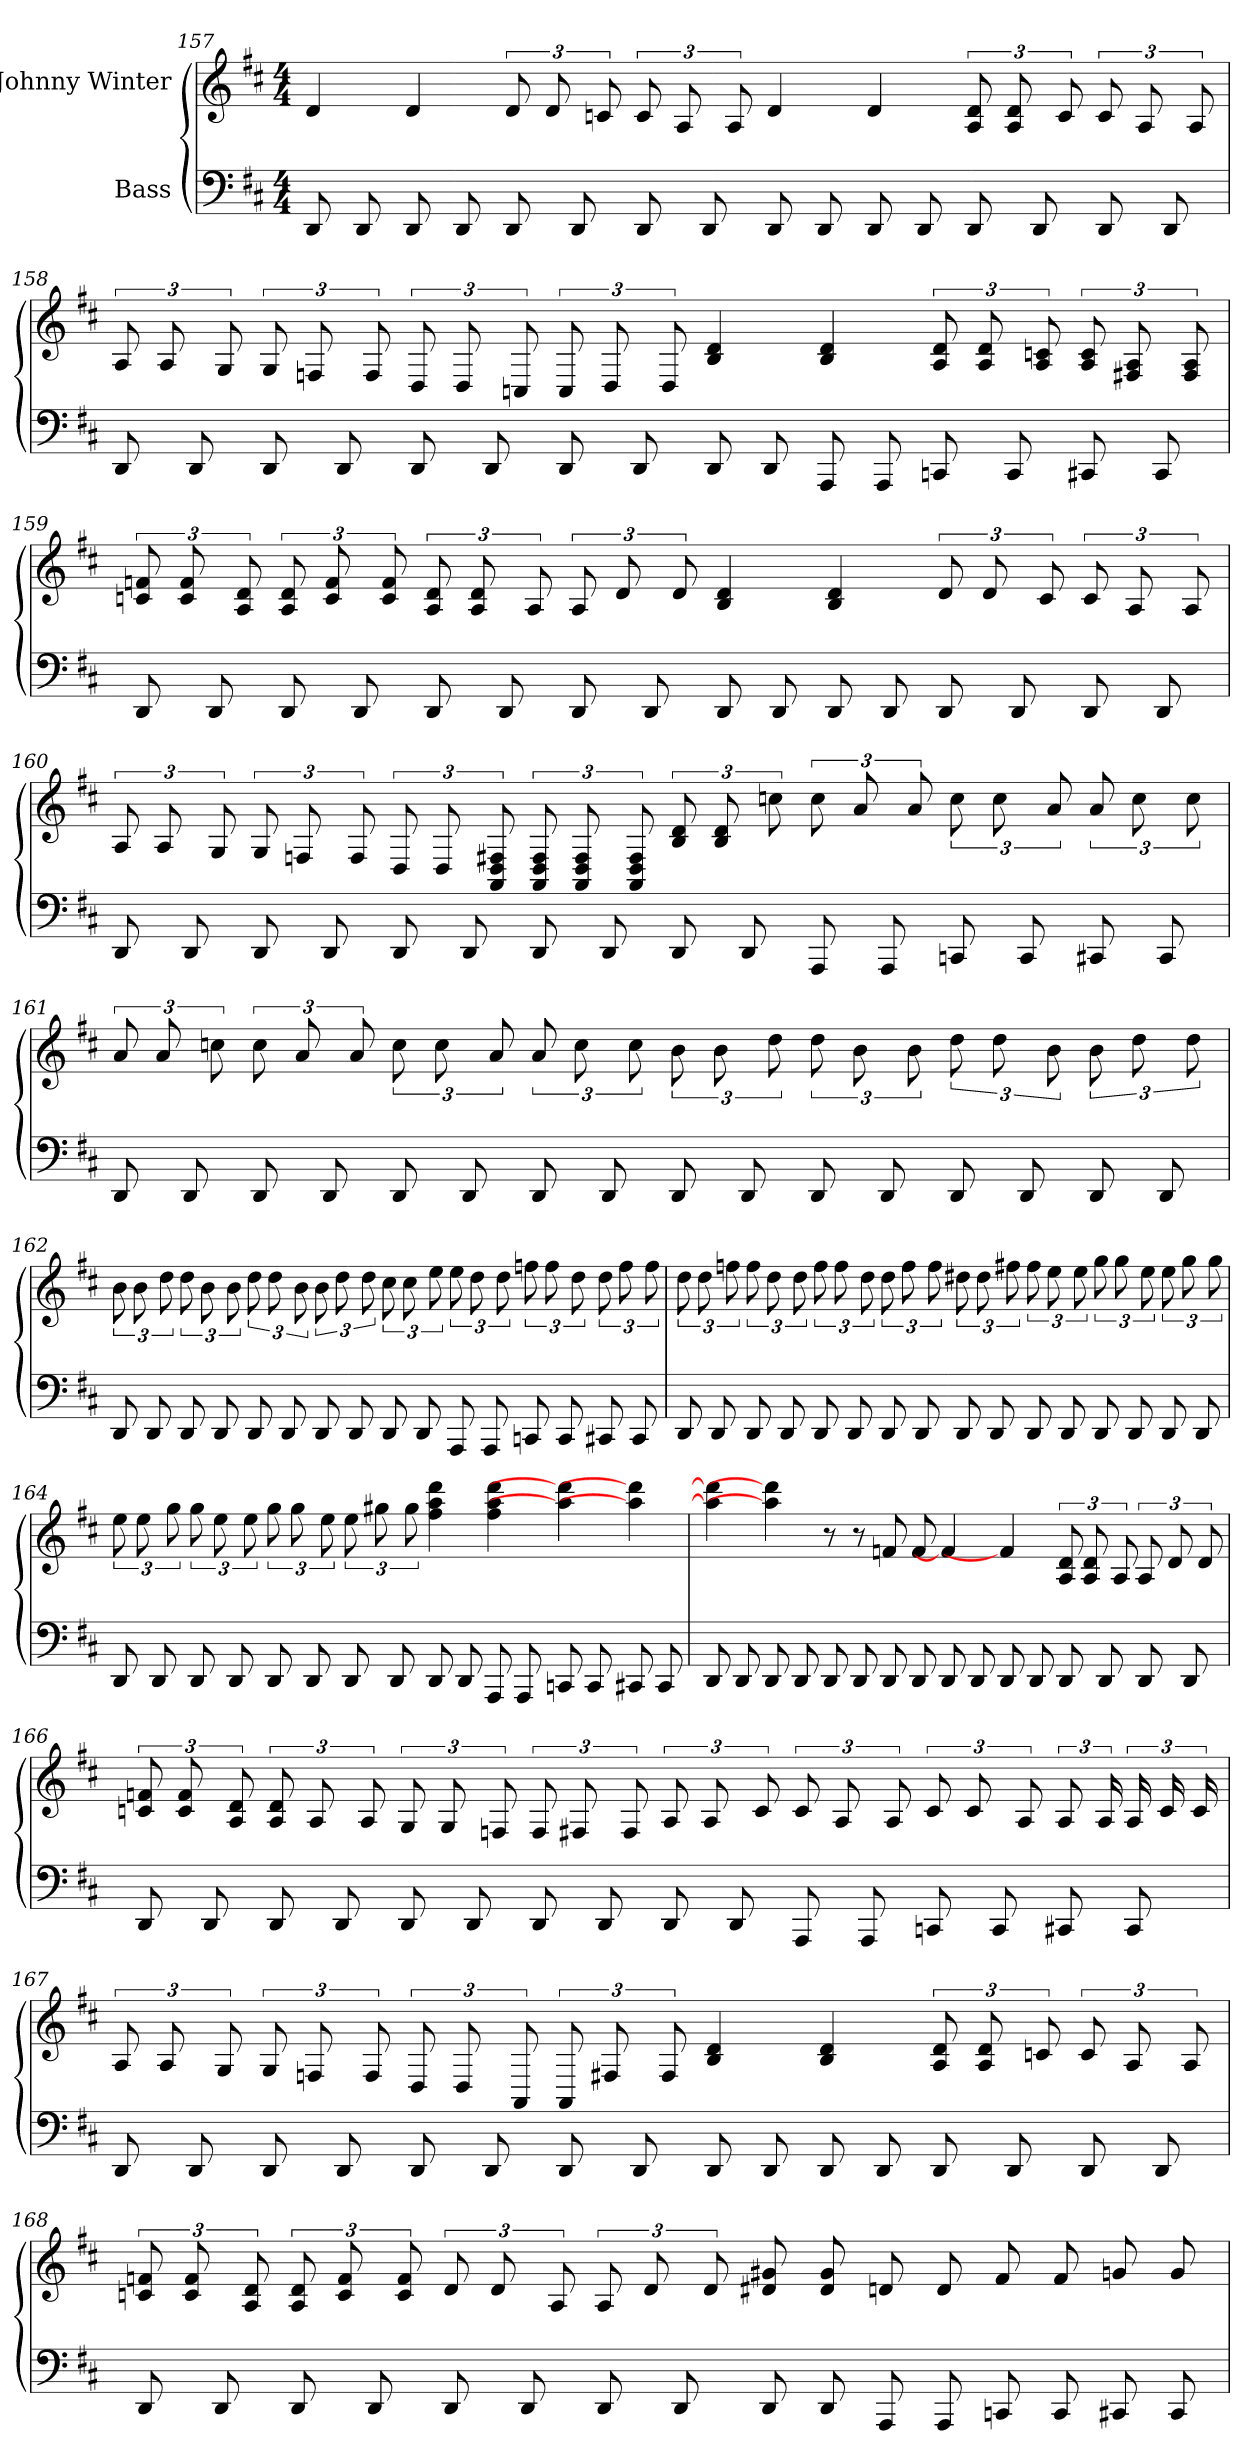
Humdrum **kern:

**kern	**kern
*part2	*part1
*staff2	*staff1
*I"Bass	*I"Johnny Winter
*	*
*k[f#c#]	*k[f#c#]
*M4/4	*M4/4
=157	=157
8DD	4d
8DD	.
8DD	4d
8DD	.
8DD	12d
.	12d
8DD	.
.	12c
8DD	12c
.	12A
8DD	.
.	12A
8DD	4d
8DD	.
8DD	4d
8DD	.
8DD	12d 12A
.	12d 12A
8DD	.
.	12c
8DD	12c
.	12A
8DD	.
.	12A
=158	=158
8DD	12A
.	12A
8DD	.
.	12G
8DD	12G
.	12F
8DD	.
.	12F
8DD	12D
.	12D
8DD	.
.	12C
8DD	12C
.	12D
8DD	.
.	12D
8DD	4d 4B
8DD	.
8AAA	4d 4B
8AAA	.
8CC	12d 12A
.	12d 12A
8CC	.
.	12c 12A
8CC#	12c 12A
.	12A 12F#
8CC#	.
.	12A 12F#
=159	=159
8DD	12f 12c
.	12f 12c
8DD	.
.	12d 12A
8DD	12d 12A
.	12f 12c
8DD	.
.	12f 12c
8DD	12d 12A
.	12d 12A
8DD	.
.	12A
8DD	12A
.	12d
8DD	.
.	12d
8DD	4d 4B
8DD	.
8DD	4d 4B
8DD	.
8DD	12d
.	12d
8DD	.
.	12c
8DD	12c
.	12A
8DD	.
.	12A
=160	=160
8DD	12A
.	12A
8DD	.
.	12G
8DD	12G
.	12F
8DD	.
.	12F
8DD	12D
.	12D
8DD	.
.	12F# 12D 12AA
8DD	12F# 12D 12AA
.	12F# 12D 12AA
8DD	.
.	12F# 12D 12AA
8DD	12d 12B
.	12d 12B
8DD	.
.	12cc
8AAA	12cc
.	12a
8AAA	.
.	12a
8CC	12cc
.	12cc
8CC	.
.	12a
8CC#	12a
.	12cc
8CC#	.
.	12cc
=161	=161
8DD	12a
.	12a
8DD	.
.	12cc
8DD	12cc
.	12a
8DD	.
.	12a
8DD	12cc
.	12cc
8DD	.
.	12a
8DD	12a
.	12cc
8DD	.
.	12cc
8DD	12b
.	12b
8DD	.
.	12dd
8DD	12dd
.	12b
8DD	.
.	12b
8DD	12dd
.	12dd
8DD	.
.	12b
8DD	12b
.	12dd
8DD	.
.	12dd
=162	=162
8DD	12b
.	12b
8DD	.
.	12dd
8DD	12dd
.	12b
8DD	.
.	12b
8DD	12dd
.	12dd
8DD	.
.	12b
8DD	12b
.	12dd
8DD	.
.	12dd
8DD	12cc#
.	12cc#
8DD	.
.	12ee
8AAA	12ee
.	12dd
8AAA	.
.	12dd
8CC	12ff
.	12ff
8CC	.
.	12dd
8CC#	12dd
.	12ff
8CC#	.
.	12ff
=163	=163
8DD	12dd
.	12dd
8DD	.
.	12ff
8DD	12ff
.	12dd
8DD	.
.	12dd
8DD	12ff
.	12ff
8DD	.
.	12dd
8DD	12dd
.	12ff
8DD	.
.	12ff
8DD	12dd#
.	12dd#
8DD	.
.	12ff#
8DD	12ff#
.	12ee
8DD	.
.	12ee
8DD	12gg
.	12gg
8DD	.
.	12ee
8DD	12ee
.	12gg
8DD	.
.	12gg
=164	=164
8DD	12ee
.	12ee
8DD	.
.	12gg
8DD	12gg
.	12ee
8DD	.
.	12ee
8DD	12gg
.	12gg
8DD	.
.	12ee
8DD	12ee
.	12gg#
8DD	.
.	12gg#
8DD	4ddd 4aa 4ff#
8DD	.
8AAA	4ddd 4aa 4ff#
8AAA	.
8CC	4ddd] 4aa]
8CC	.
8CC#	4ddd] 4aa]
8CC#	.
=165	=165
8DD	4ddd] 4aa]
8DD	.
8DD	4ddd] 4aa]
8DD	.
8DD	8r
8DD	8r
8DD	8f
8DD	8f
8DD	4f]
8DD	.
8DD	4f]
8DD	.
8DD	12d 12A
.	12d 12A
8DD	.
.	12A
8DD	12A
.	12d
8DD	.
.	12d
=166	=166
8DD	12f 12c
.	12f 12c
8DD	.
.	12d 12A
8DD	12d 12A
.	12A
8DD	.
.	12A
8DD	12G
.	12G
8DD	.
.	12F
8DD	12F
.	12F#
8DD	.
.	12F#
8DD	12A
.	12A
8DD	.
.	12c
8AAA	12c
.	12A
8AAA	.
.	12A
8CC	12c
.	12c
8CC	.
.	12A
8CC#	12A
.	24A
8CC#	24A
.	24c
.	24c
=167	=167
8DD	12A
.	12A
8DD	.
.	12G
8DD	12G
.	12F
8DD	.
.	12F
8DD	12D
.	12D
8DD	.
.	12AA
8DD	12AA
.	12F#
8DD	.
.	12F#
8DD	4d 4B
8DD	.
8DD	4d 4B
8DD	.
8DD	12d 12A
.	12d 12A
8DD	.
.	12c
8DD	12c
.	12A
8DD	.
.	12A
=168	=168
8DD	12f 12c
.	12f 12c
8DD	.
.	12d 12A
8DD	12d 12A
.	12f 12c
8DD	.
.	12f 12c
8DD	12d
.	12d
8DD	.
.	12A
8DD	12A
.	12d
8DD	.
.	12d
8DD	8g# 8d#
8DD	8g# 8d#
8AAA	8d
8AAA	8d
8CC	8f
8CC	8f
8CC#	8g
8CC#	8g
=	=
*-	*-
